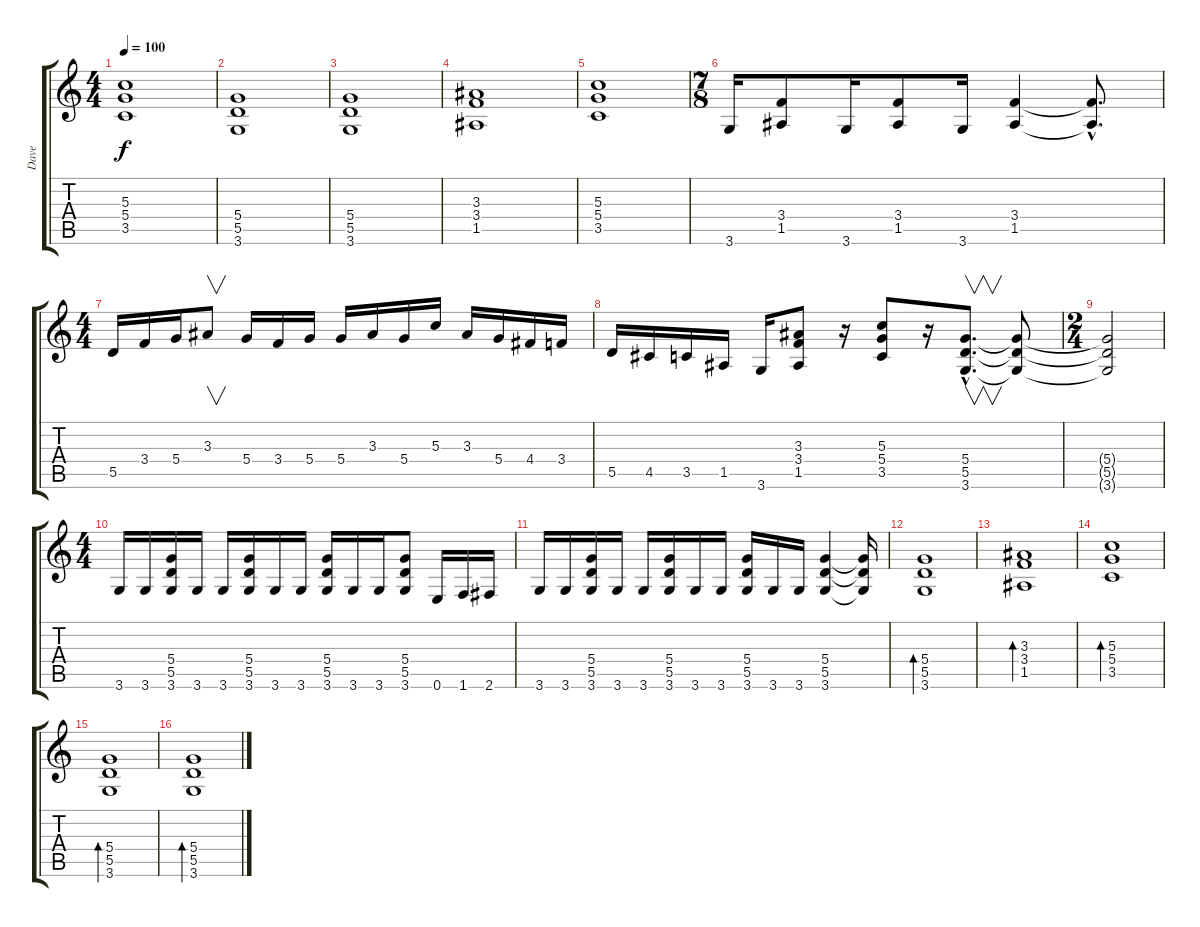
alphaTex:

\track ("Dave" "Dave") {instrument distortionguitar}
\staff {score tabs}
\tuning (E4 B3 G3 D3 A2 E2) {hide}
\ts (4 4)
\tempo 100
\clef g2
\ks c
(5.3 5.4 3.5).1{dy f} |
(5.4 5.5 3.6).1 |
(5.4 5.5 3.6).1 |
(3.3 3.4 1.5).1 |
(5.3 5.4 3.5).1 |
\ts (7 8)
3.6.16 (3.4 1.5).8 3.6.16 (3.4 1.5).8 3.6.16 (3.4 1.5).4 (3.4{hac t} 1.5{hac t}).8{d} |
\ts (4 4)
5.5.16 3.4.16 5.4.16 3.3.8{v} 5.4.16 3.4.16 5.4.16 5.4.16 3.3.16 5.4.16 5.3.16 3.3.16 5.4.16 4.4.16 3.4.16 |
5.5.16 4.5.16 3.5.16 1.5.16 3.6.16 (3.3 3.4 1.5).8 r.16 (5.3 5.4 3.5).8 r.16 (5.4{hac} 5.5{hac} 3.6{hac}).8{v d} (5.4{t} 5.5{t} 3.6{t}).8 |
\ts (2 4)
(5.4{t} 5.5{t} 3.6{t}).2 |
\ts (4 4)
3.6.16 3.6.16 (5.4 5.5 3.6).16 3.6.16 3.6.16 (5.4 5.5 3.6).16 3.6.16 3.6.16 (5.4 5.5 3.6).16 3.6.16 3.6.16 (5.4 5.5 3.6).8 0.6.16 1.6.16 2.6.16 |
3.6.16 3.6.16 (5.4 5.5 3.6).16 3.6.16 3.6.16 (5.4 5.5 3.6).16 3.6.16 3.6.16 (5.4 5.5 3.6).16 3.6.16 3.6.16 (5.4 5.5 3.6).4 (5.4{t} 5.5{t} 3.6{t}).16 |
(5.4 5.5 3.6).1{bd 120} |
(3.3 3.4 1.5).1{bd 120} |
(5.3 5.4 3.5).1{bd 120} |
(5.4 5.5 3.6).1{bd 120} |
(5.4 5.5 3.6).1{bd 120}
